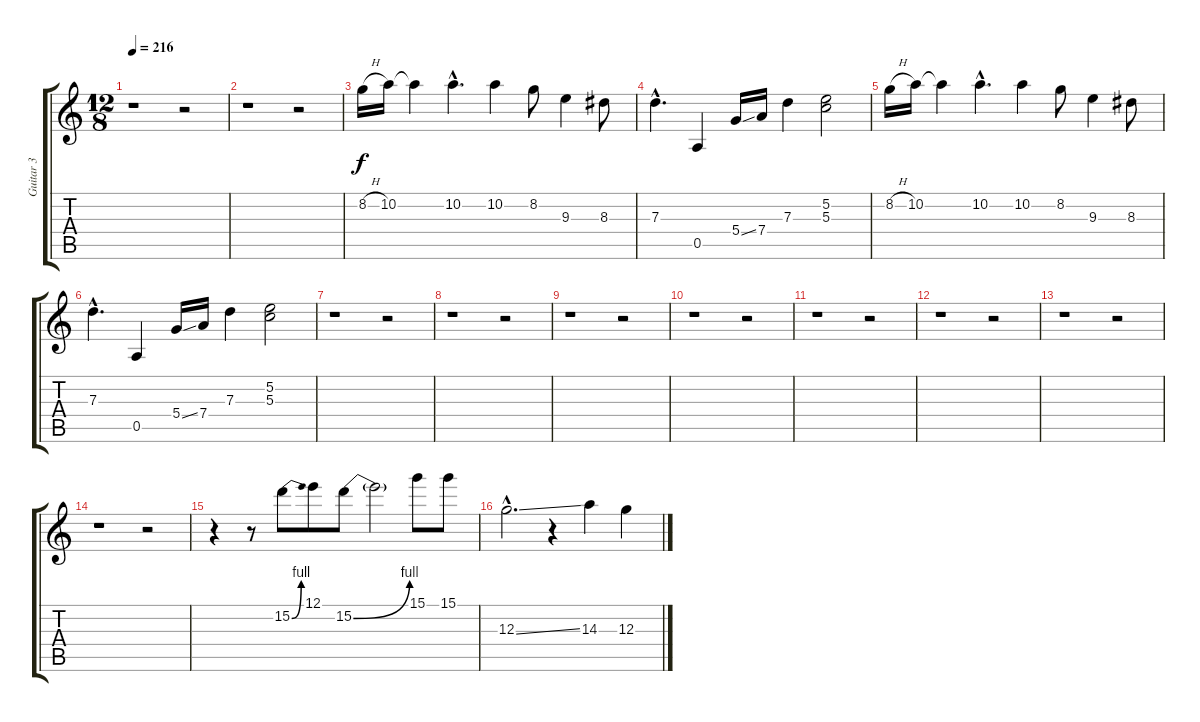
\track ("Guitar 3" "Guitar 3") {instrument overdrivenguitar}
\staff {score tabs}
\tuning (E4 B3 G3 D3 A2 E2) {hide}
\ts (12 8)
\tempo 216
\clef g2
\ks c
r.1{dy f} r.2 |
r.1 r.2 |
8.2{h}.16 10.2.16 10.2{t}.4 10.2{hac}.4{d} 10.2.4 8.2.8 9.3.4 8.3.8 |
7.3{hac}.4{d} 0.5.4 5.4{ss}.16 7.4.16 7.3.4 (5.2 5.3).2 |
8.2{h}.16 10.2.16 10.2{t}.4 10.2{hac}.4{d} 10.2.4 8.2.8 9.3.4 8.3.8 |
7.3{hac}.4{d} 0.5.4 5.4{ss}.16 7.4.16 7.3.4 (5.2 5.3).2 |
r.1 r.2 |
r.1 r.2 |
r.1 r.2 |
r.1 r.2 |
r.1 r.2 |
r.1 r.2 |
r.1 r.2 |
r.1 r.2 |
r.4 r.8 15.2{be (bend 0 0 60 4)}.8 12.1.8 15.2{be (bend 0 0 60 4)}.8 15.2{t}.2 15.1.8 15.1.8 |
12.3{ss hac}.2{d} r.4 14.3.4 12.3.4
